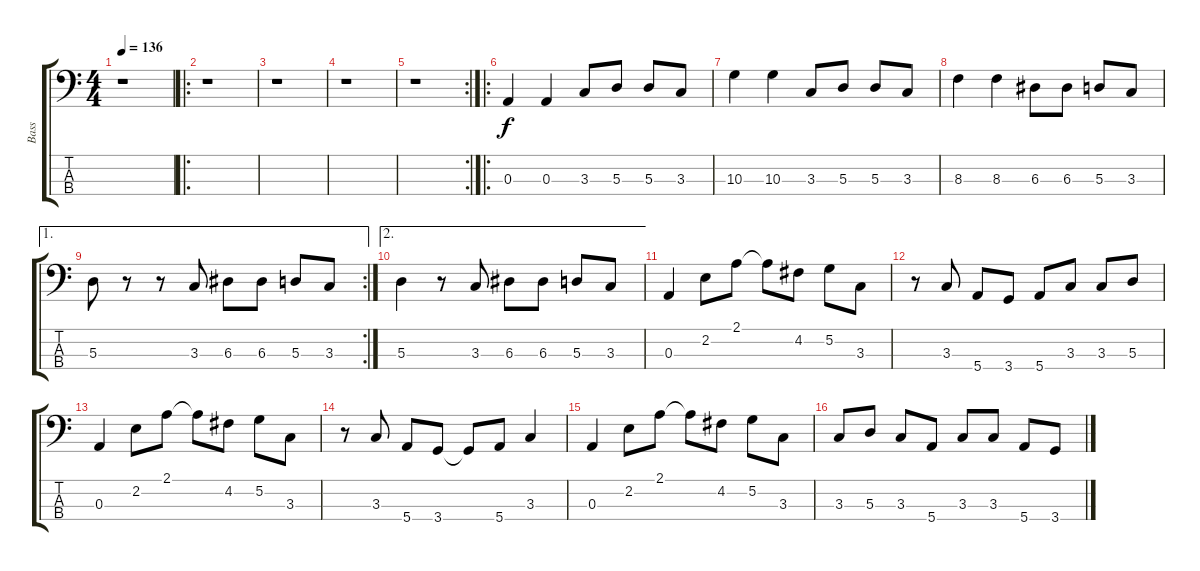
\track ("Bass" "Bass") {instrument electricbasspick}
\staff {score tabs}
\tuning (G2 D2 A1 E1) {hide}
\ts (4 4)
\tempo 136
\clef f4
\ks c
r.1{dy f instrument electricbasspick} |
\ro
r.1 |
r.1 |
r.1 |
\rc 2
r.1 |
\ro
0.3.4 0.3.4 3.3.8 5.3.8 5.3.8 3.3.8 |
10.3.4 10.3.4 3.3.8 5.3.8 5.3.8 3.3.8 |
8.3.4 8.3.4 6.3.8 6.3.8 5.3.8 3.3.8 |
\ae 1
\rc 2
5.3.8 r.8 r.8 3.3.8 6.3.8 6.3.8 5.3.8 3.3.8 |
\ae 2
5.3.4 r.8 3.3.8 6.3.8 6.3.8 5.3.8 3.3.8 |
0.3.4 2.2.8 2.1.8 2.1{t}.8 4.2.8 5.2.8 3.3.8 |
r.8 3.3.8 5.4.8 3.4.8 5.4.8 3.3.8 3.3.8 5.3.8 |
0.3.4 2.2.8 2.1.8 2.1{t}.8 4.2.8 5.2.8 3.3.8 |
r.8 3.3.8 5.4.8 3.4.8 3.4{t}.8 5.4.8 3.3.4 |
0.3.4 2.2.8 2.1.8 2.1{t}.8 4.2.8 5.2.8 3.3.8 |
3.3.8 5.3.8 3.3.8 5.4.8 3.3.8 3.3.8 5.4.8 3.4.8
